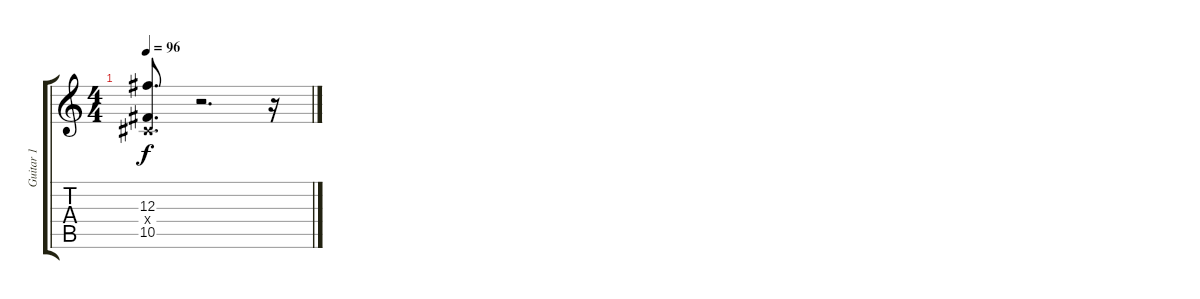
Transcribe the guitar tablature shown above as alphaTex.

\track ("Guitar 1" "Guitar 1") {instrument distortionguitar}
\staff {score tabs}
\tuning (Eb4 Bb3 Gb3 Db3 Ab2 Db2) {hide}
\ts (4 4)
\tempo 96
\clef g2
\ks c
(12.3 0.4{x} 10.5).8{d dy f} r.2{d} r.16
